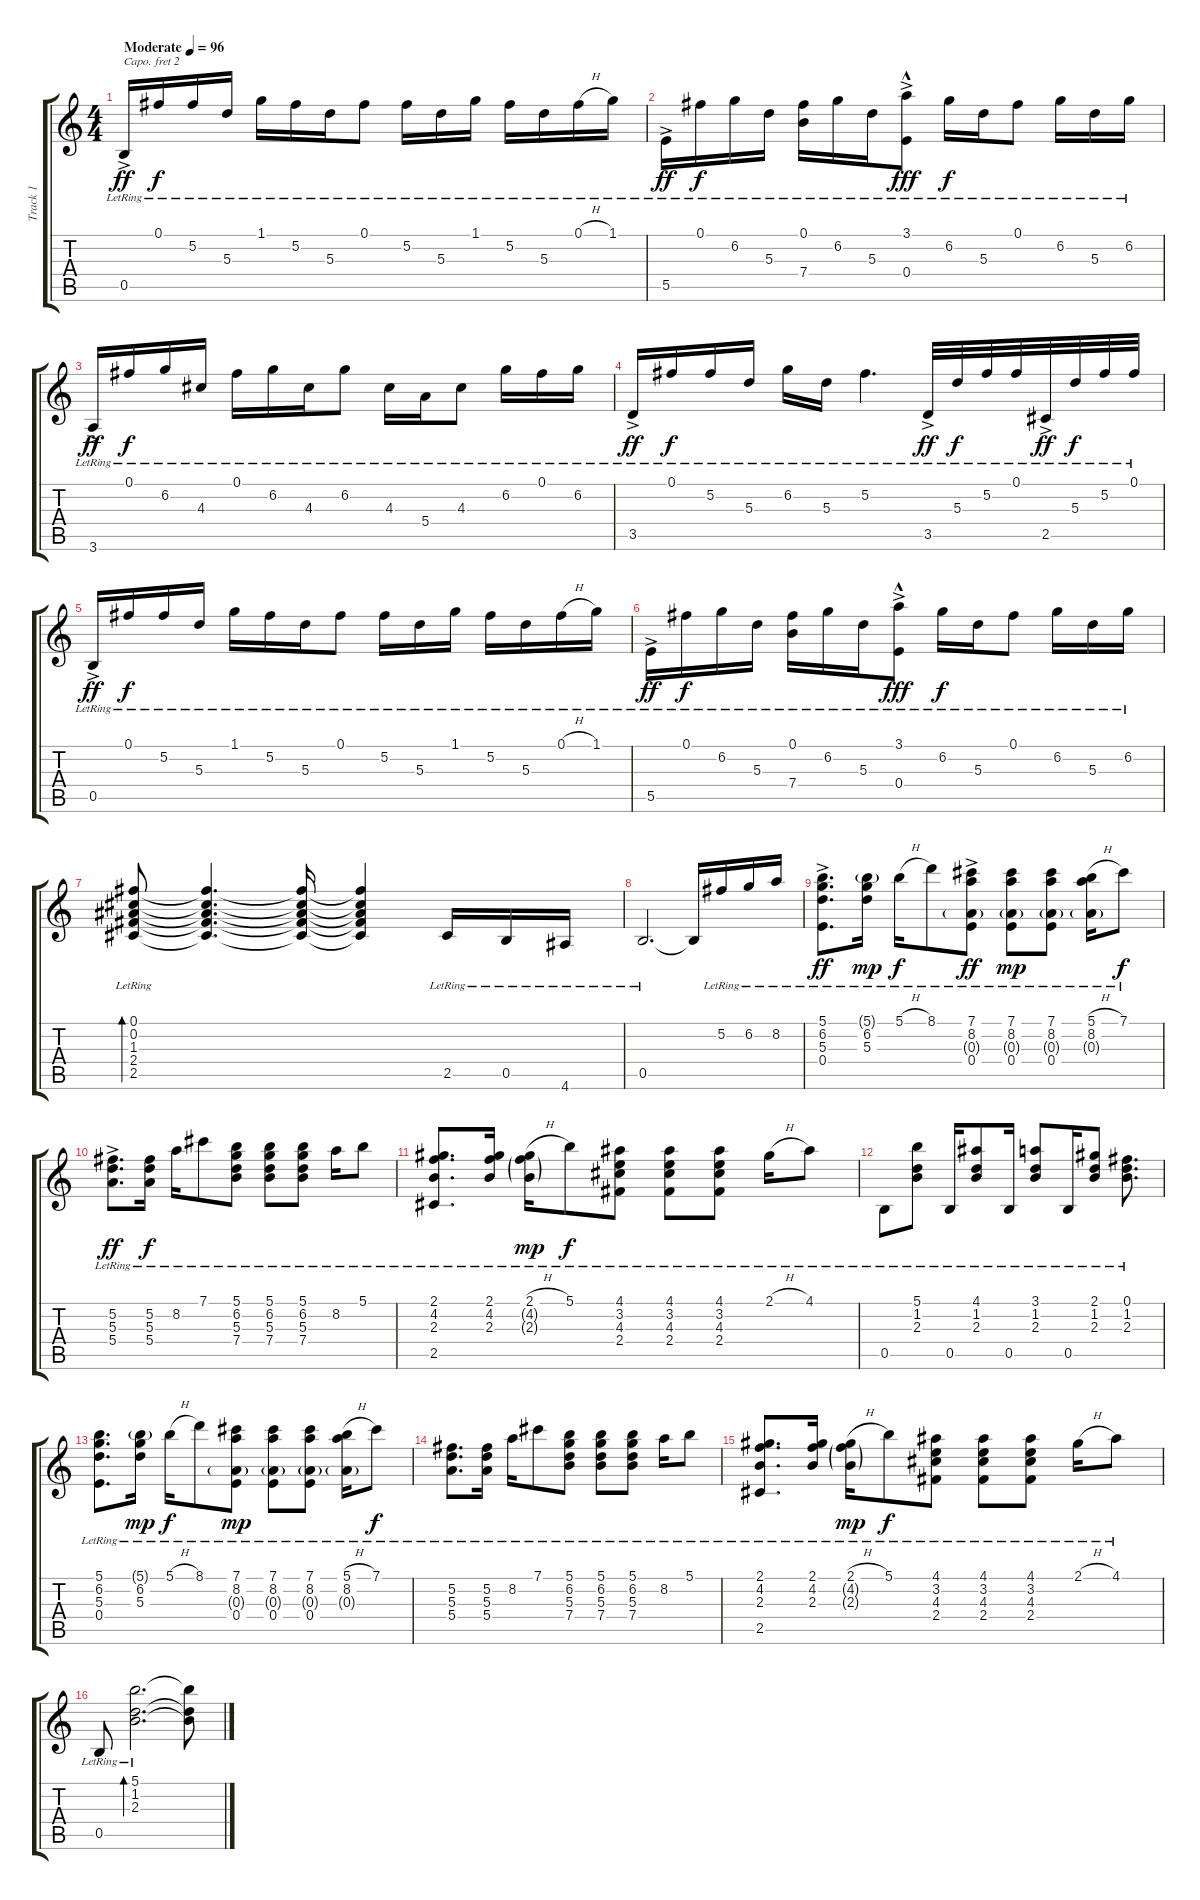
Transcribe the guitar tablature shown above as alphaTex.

\track ("Track 1" "Track 1") {instrument acousticguitarnylon}
\staff {score tabs}
\capo 2
\tuning (E4 B3 G3 D3 A2 E2) {hide}
\ts (4 4)
\tempo (96 "Moderate")
\clef g2
\ks c
0.5{ac lr}.16{dy ff instrument acousticguitarnylon} 0.1{lr}.16{dy f} 5.2{lr}.16 5.3{lr}.16 1.1{lr}.16 5.2{lr}.16 5.3{lr}.16 0.1{lr}.8 5.2{lr}.16 5.3{lr}.16 1.1{lr}.16 5.2{lr}.16 5.3{lr}.16 0.1{h lr}.16 1.1{lr}.16 |
5.5{ac lr}.16{dy ff} 0.1{lr}.16{dy f} 6.2{lr}.16 5.3{lr}.16 (0.1{lr} 7.4{lr}).16 6.2{lr}.16 5.3{lr}.16 (3.1{ac lr} 0.4{hac lr}).8{dy fff} 6.2{lr}.16{dy f} 5.3{lr}.16 0.1{lr}.8 6.2{lr}.16 5.3{lr}.16 6.2{lr}.16 |
3.6{ac lr}.16{dy ff} 0.1{lr}.16{dy f} 6.2{lr}.16 4.3{lr}.16 0.1{lr}.16 6.2{lr}.16 4.3{lr}.16 6.2{lr}.8 4.3{lr}.16 5.4{lr}.16 4.3{lr}.8 6.2{lr}.16 0.1{lr}.16 6.2{lr}.16 |
3.5{ac lr}.16{dy ff} 0.1{lr}.16{dy f} 5.2{lr}.16 5.3{lr}.16 6.2{lr}.16 5.3{lr}.16 5.2{lr}.4{d} 3.5{ac lr}.32{dy ff} 5.3{lr}.32{dy f} 5.2{lr}.32 0.1{lr}.32 2.5{ac lr}.32{dy ff} 5.3{lr}.32{dy f} 5.2{lr}.32 0.1{lr}.32 |
0.5{ac lr}.16{dy ff} 0.1{lr}.16{dy f} 5.2{lr}.16 5.3{lr}.16 1.1{lr}.16 5.2{lr}.16 5.3{lr}.16 0.1{lr}.8 5.2{lr}.16 5.3{lr}.16 1.1{lr}.16 5.2{lr}.16 5.3{lr}.16 0.1{h lr}.16 1.1{lr}.16 |
5.5{ac lr}.16{dy ff} 0.1{lr}.16{dy f} 6.2{lr}.16 5.3{lr}.16 (0.1{lr} 7.4{lr}).16 6.2{lr}.16 5.3{lr}.16 (3.1{ac lr} 0.4{hac lr}).8{dy fff} 6.2{lr}.16{dy f} 5.3{lr}.16 0.1{lr}.8 6.2{lr}.16 5.3{lr}.16 6.2{lr}.16 |
(0.1{lr} 0.2{lr} 1.3{lr} 2.4{lr} 2.5{lr}).8{bd 480} (0.1{t} 0.2{t} 1.3{t} 2.4{t} 2.5{t}).4{d} (0.1{t} 0.2{t} 1.3{t} 2.4{t} 2.5{t}).16 (0.1{t} 0.2{t} 1.3{t} 2.4{t} 2.5{t}).4 2.5{lr}.16 0.5{lr}.16 4.6{lr}.16 |
0.5{lr}.2{d} 0.5{t}.16 5.2{lr}.16 6.2{lr}.16 8.2{lr}.16 |
(5.1{lr} 6.2{lr} 5.3{lr} 0.4{ac lr}).8{d dy ff} (5.1{g lr} 6.2{lr} 5.3{lr}).16{dy mp} 5.1{h lr}.16{dy f} 8.1{lr}.8 (7.1{lr} 8.2{lr} 0.3{g lr} 0.4{ac lr}).8{dy ff} (7.1{lr} 8.2{lr} 0.3{g lr} 0.4{lr}).8{dy mp} (7.1{lr} 8.2{lr} 0.3{g lr} 0.4{lr}).8 (5.1{h lr} 8.2{lr} 0.3{g lr}).16 7.1{lr}.8{dy f} |
(5.2{lr} 5.3{lr} 5.4{ac lr}).8{d dy ff} (5.2{lr} 5.3{lr} 5.4{lr}).16{dy f} 8.2{lr}.16 7.1{lr}.8 (5.1{lr} 6.2{lr} 5.3{lr} 7.4{lr}).8 (5.1{lr} 6.2{lr} 5.3{lr} 7.4{lr}).8 (5.1{lr} 6.2{lr} 5.3{lr} 7.4{lr}).8 8.2{lr}.16 5.1{lr}.8 |
(2.1{lr} 4.2{lr} 2.3{lr} 2.5{lr}).8{d} (2.1{lr} 4.2{lr} 2.3{lr}).16 (2.1{h lr} 4.2{g lr} 2.3{g lr}).16{dy mp} 5.1{lr}.8{dy f} (4.1{lr} 3.2{lr} 4.3{lr} 2.4{lr}).8 (4.1{lr} 3.2{lr} 4.3{lr} 2.4{lr}).8 (4.1{lr} 3.2{lr} 4.3{lr} 2.4{lr}).8 2.1{h lr}.16 4.1{lr}.8 |
0.5{lr}.8 (5.1{lr} 1.2{lr} 2.3{lr}).8 0.5{lr}.16 (4.1{lr} 1.2{lr} 2.3{lr}).8 0.5{lr}.16 (3.1{lr} 1.2{lr} 2.3{lr}).8 0.5{lr}.16 (2.1{lr} 1.2{lr} 2.3{lr}).8 (0.1{lr} 1.2{lr} 2.3{lr}).8{d} |
(5.1{lr} 6.2{lr} 5.3{lr} 0.4{lr}).8{d} (5.1{g lr} 6.2{lr} 5.3{lr}).16{dy mp} 5.1{h lr}.16{dy f} 8.1{lr}.8 (7.1{lr} 8.2{lr} 0.3{g lr} 0.4{lr}).8{dy mp} (7.1{lr} 8.2{lr} 0.3{g lr} 0.4{lr}).8 (7.1{lr} 8.2{lr} 0.3{g lr} 0.4{lr}).8 (5.1{h lr} 8.2{lr} 0.3{g lr}).16 7.1{lr}.8{dy f} |
(5.2{lr} 5.3{lr} 5.4{lr}).8{d} (5.2{lr} 5.3{lr} 5.4{lr}).16 8.2{lr}.16 7.1{lr}.8 (5.1{lr} 6.2{lr} 5.3{lr} 7.4{lr}).8 (5.1{lr} 6.2{lr} 5.3{lr} 7.4{lr}).8 (5.1{lr} 6.2{lr} 5.3{lr} 7.4{lr}).8 8.2{lr}.16 5.1{lr}.8 |
(2.1{lr} 4.2{lr} 2.3{lr} 2.5{lr}).8{d} (2.1{lr} 4.2{lr} 2.3{lr}).16 (2.1{h lr} 4.2{g lr} 2.3{g lr}).16{dy mp} 5.1{lr}.8{dy f} (4.1{lr} 3.2{lr} 4.3{lr} 2.4{lr}).8 (4.1{lr} 3.2{lr} 4.3{lr} 2.4{lr}).8 (4.1{lr} 3.2{lr} 4.3{lr} 2.4{lr}).8 2.1{h lr}.16 4.1{lr}.8 |
0.5{lr}.8 (5.1{lr} 1.2{lr} 2.3{lr}).2{d bd 120} (5.1{t} 1.2{t} 2.3{t}).8
